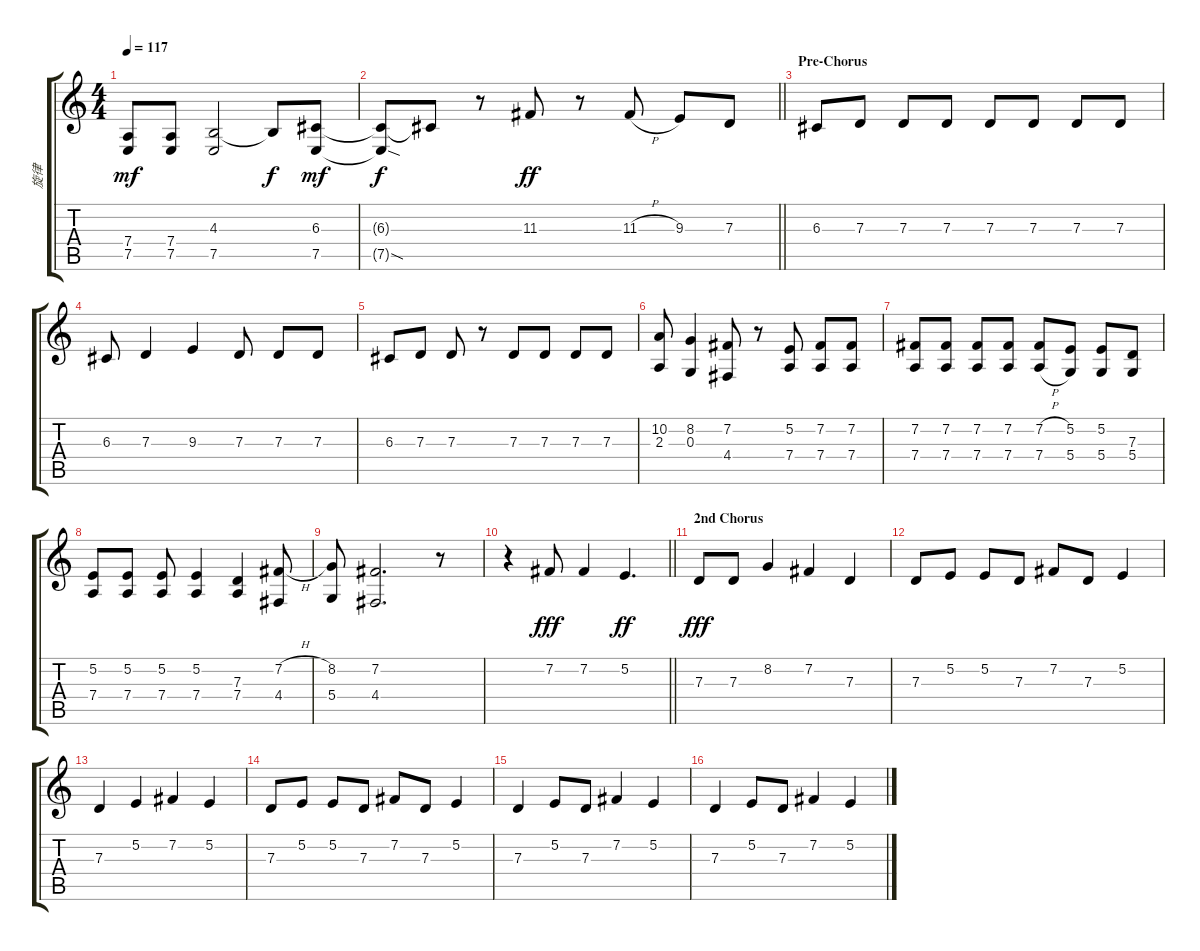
\track ("旋律" "旋律") {instrument clarinet}
\staff {score tabs}
\tuning (E4 B3 G3 D3 A2 E2) {hide}
\ts (4 4)
\tempo 117
\clef g2
\ks c
(7.4 7.5).8{dy mf} (7.4 7.5).8 (4.3 7.5).2 4.3{t}.8{dy f} (6.3 7.5).8{dy mf} |
\barLineRight lightlight
(6.3{t} 7.5{sod t}).8{dy f} 6.3{t}.8 r.8 11.3.8{dy ff} r.8 11.3{h}.8 9.3.8 7.3.8 |
\section ("" "Pre-Chorus")
6.3.8 7.3.8 7.3.8 7.3.8 7.3.8 7.3.8 7.3.8 7.3.8 |
6.3.8 7.3.4 9.3.4 7.3.8 7.3.8 7.3.8 |
6.3.8 7.3.8 7.3.8 r.8 7.3.8 7.3.8 7.3.8 7.3.8 |
(10.2 2.3).8 (8.2 0.3).4 (7.2 4.4).8 r.8 (5.2 7.4).8 (7.2 7.4).8 (7.2 7.4).8 |
(7.2 7.4).8 (7.2 7.4).8 (7.2 7.4).8 (7.2 7.4).8 (7.2{h} 7.4{h}).8 (5.2 5.4).8 (5.2 5.4).8 (7.3 5.4).8 |
(5.2 7.4).8 (5.2 7.4).8 (5.2 7.4).8 (5.2 7.4).4 (7.3 7.4).4 (7.2{h} 4.4).8 |
(8.2 5.4).8 (7.2 4.4).2{d} r.8 |
\barLineRight lightlight
r.4 7.2.8{dy fff} 7.2.4 5.2.4{d dy ff} |
\section ("" "2nd Chorus")
7.3.8{dy fff} 7.3.8 8.2.4 7.2.4 7.3.4 |
7.3.8 5.2.8 5.2.8 7.3.8 7.2.8 7.3.8 5.2.4 |
7.3.4 5.2.4 7.2.4 5.2.4 |
7.3.8 5.2.8 5.2.8 7.3.8 7.2.8 7.3.8 5.2.4 |
7.3.4 5.2.8 7.3.8 7.2.4 5.2.4 |
7.3.4 5.2.8 7.3.8 7.2.4 5.2.4
